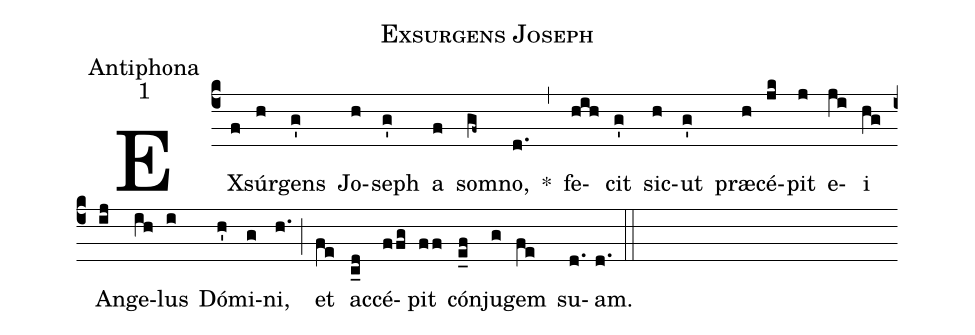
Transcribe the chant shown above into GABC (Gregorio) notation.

name:Exsurgens Joseph;
office-part:Antiphona;
mode:1;
%%
(c4) EX(f)súr(h)gens(g') Jo(h)seph(g') a(f) som(gf~)no,(d.) *(,) fe(hih)cit(g') sic(h)ut(g') præ(h)cé(jk)pit(j) e(ji)i(hg) An(ij)ge(ih)lus(i) Dó(h')mi(g)ni,(h.) (;) et(fe) ac(c_d)cé(ffg)pit(ff)  cón(e_f)ju(g)gem(fe) su(d.)am.(d.) (::)
